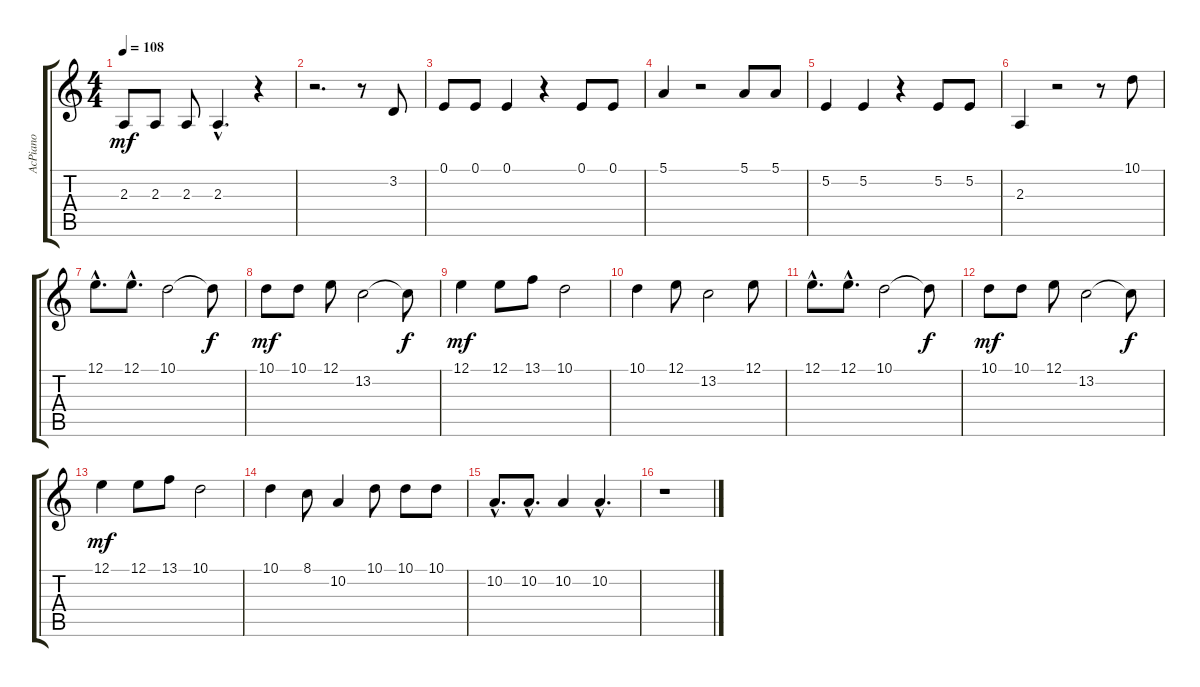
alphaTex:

\track ("AcPiano" "AcPiano") {instrument synthstrings2}
\staff {score tabs}
\tuning (E4 B3 G3 D3 A2 E2) {hide}
\ts (4 4)
\tempo 108
\clef g2
\ks c
2.3.8{dy mf} 2.3.8 2.3.8 2.3{hac}.4{d} r.4 |
r.2{d} r.8 3.2.8 |
0.1.8 0.1.8 0.1.4 r.4 0.1.8 0.1.8 |
5.1.4 r.2 5.1.8 5.1.8 |
5.2.4 5.2.4 r.4 5.2.8 5.2.8 |
2.3.4 r.2 r.8 10.1.8 |
12.1{hac}.8{d} 12.1{hac}.8{d} 10.1.2 10.1{t}.8{dy f} |
10.1.8{dy mf} 10.1.8 12.1.8 13.2.2 13.2{t}.8{dy f} |
12.1.4{dy mf} 12.1.8 13.1.8 10.1.2 |
10.1.4 12.1.8 13.2.2 12.1.8 |
12.1{hac}.8{d} 12.1{hac}.8{d} 10.1.2 10.1{t}.8{dy f} |
10.1.8{dy mf} 10.1.8 12.1.8 13.2.2 13.2{t}.8{dy f} |
12.1.4{dy mf} 12.1.8 13.1.8 10.1.2 |
10.1.4 8.1.8 10.2.4 10.1.8 10.1.8 10.1.8 |
10.2{hac}.8{d} 10.2{hac}.8{d} 10.2.4 10.2{hac}.4{d} |
r.1
